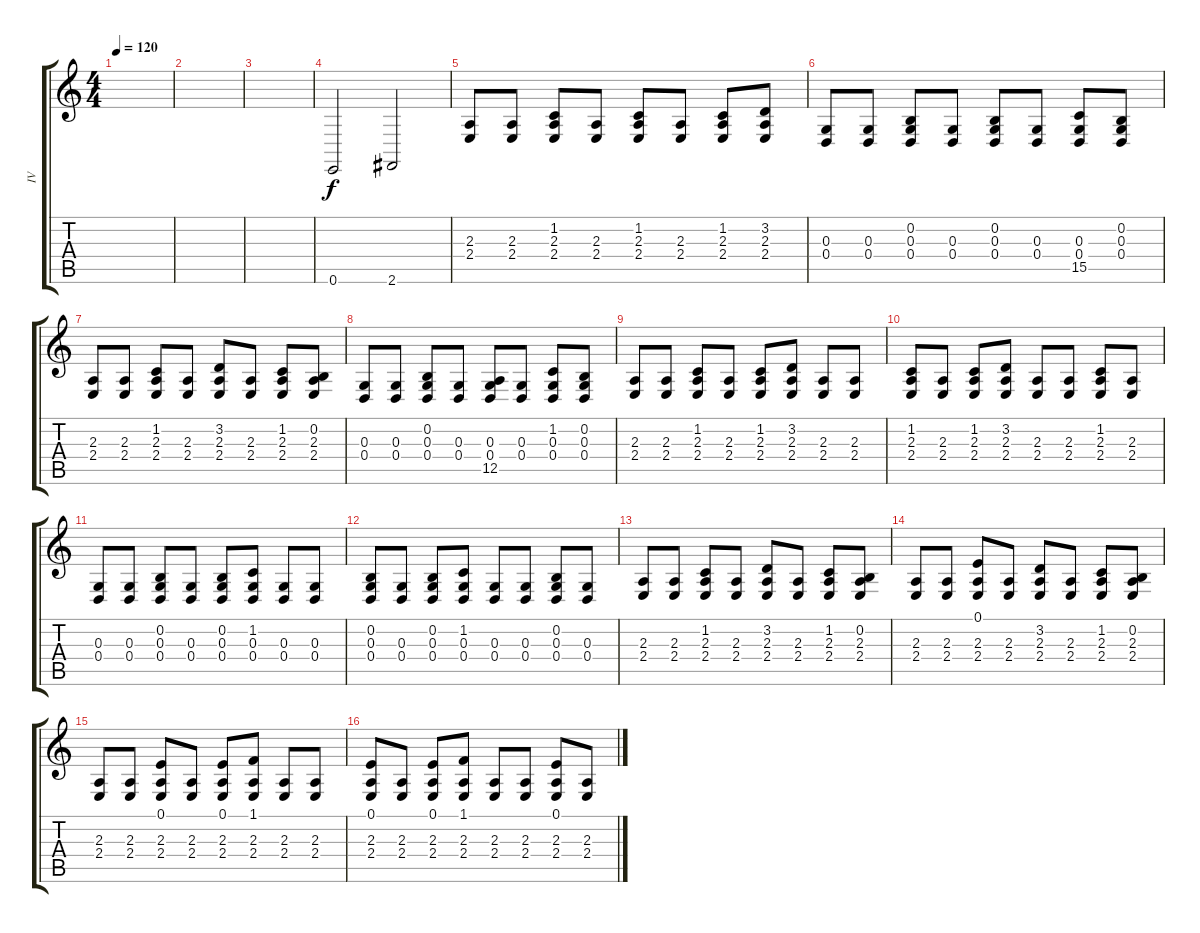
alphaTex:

\track ("IV" "IV") {instrument tremolostrings}
\staff {score tabs}
\tuning (E4 B3 G3 D3 A2 E2) {hide}
\ts (4 4)
\tempo 120
\clef g2
\ks c
|
|
|
0.6.2 2.6.2 |
(2.3 2.4).8 (2.3 2.4).8 (1.2 2.3 2.4).8 (2.3 2.4).8 (1.2 2.3 2.4).8 (2.3 2.4).8 (1.2 2.3 2.4).8 (3.2 2.3 2.4).8 |
(0.3 0.4).8 (0.3 0.4).8 (0.2 0.3 0.4).8 (0.3 0.4).8 (0.2 0.3 0.4).8 (0.3 0.4).8 (0.3 0.4 15.5).8 (0.2 0.3 0.4).8 |
(2.3 2.4).8 (2.3 2.4).8 (1.2 2.3 2.4).8 (2.3 2.4).8 (3.2 2.3 2.4).8 (2.3 2.4).8 (1.2 2.3 2.4).8 (0.2 2.3 2.4).8 |
(0.3 0.4).8 (0.3 0.4).8 (0.2 0.3 0.4).8 (0.3 0.4).8 (0.3 0.4 12.5).8 (0.3 0.4).8 (1.2 0.3 0.4).8 (0.2 0.3 0.4).8 |
(2.3 2.4).8 (2.3 2.4).8 (1.2 2.3 2.4).8 (2.3 2.4).8 (1.2 2.3 2.4).8 (3.2 2.3 2.4).8 (2.3 2.4).8 (2.3 2.4).8 |
(1.2 2.3 2.4).8 (2.3 2.4).8 (1.2 2.3 2.4).8 (3.2 2.3 2.4).8 (2.3 2.4).8 (2.3 2.4).8 (1.2 2.3 2.4).8 (2.3 2.4).8 |
(0.3 0.4).8 (0.3 0.4).8 (0.2 0.3 0.4).8 (0.3 0.4).8 (0.2 0.3 0.4).8 (1.2 0.3 0.4).8 (0.3 0.4).8 (0.3 0.4).8 |
(0.2 0.3 0.4).8 (0.3 0.4).8 (0.2 0.3 0.4).8 (1.2 0.3 0.4).8 (0.3 0.4).8 (0.3 0.4).8 (0.2 0.3 0.4).8 (0.3 0.4).8 |
(2.3 2.4).8 (2.3 2.4).8 (1.2 2.3 2.4).8 (2.3 2.4).8 (3.2 2.3 2.4).8 (2.3 2.4).8 (1.2 2.3 2.4).8 (0.2 2.3 2.4).8 |
(2.3 2.4).8 (2.3 2.4).8 (0.1 2.3 2.4).8 (2.3 2.4).8 (3.2 2.3 2.4).8 (2.3 2.4).8 (1.2 2.3 2.4).8 (0.2 2.3 2.4).8 |
(2.3 2.4).8 (2.3 2.4).8 (0.1 2.3 2.4).8 (2.3 2.4).8 (0.1 2.3 2.4).8 (1.1 2.3 2.4).8 (2.3 2.4).8 (2.3 2.4).8 |
(0.1 2.3 2.4).8 (2.3 2.4).8 (0.1 2.3 2.4).8 (1.1 2.3 2.4).8 (2.3 2.4).8 (2.3 2.4).8 (0.1 2.3 2.4).8 (2.3 2.4).8
